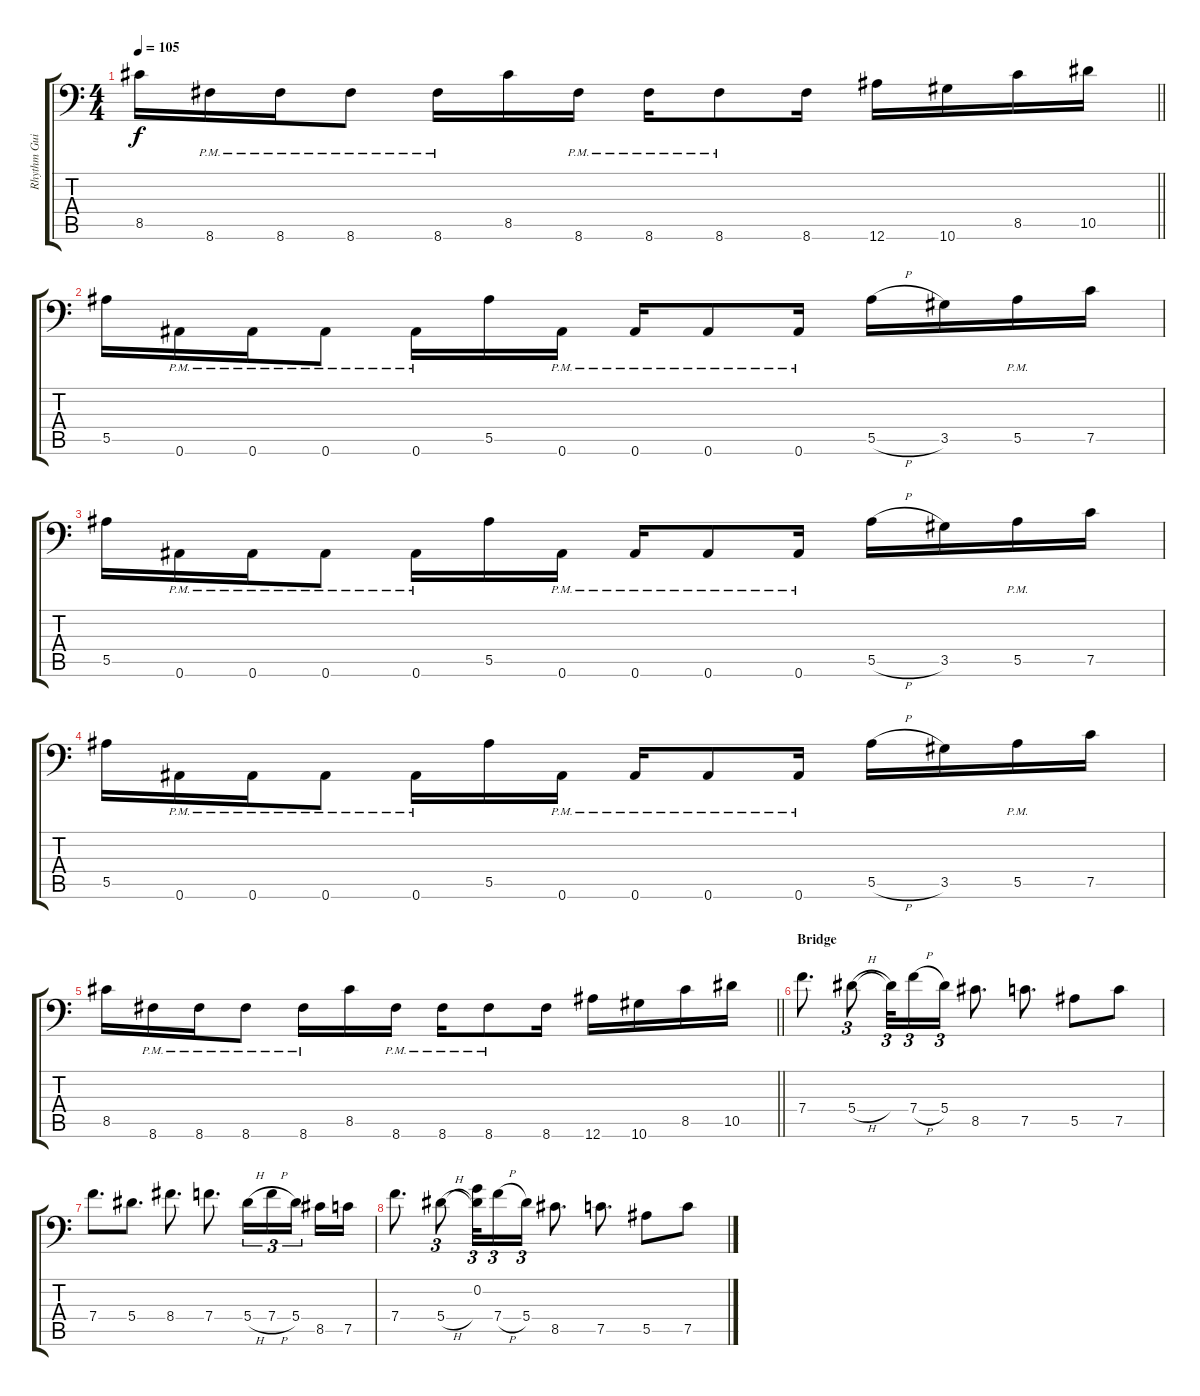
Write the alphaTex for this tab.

\track ("Rhythm Guitar 1" "Rhythm Gui") {instrument distortionguitar}
\staff {score tabs}
\tuning (C4 G3 Eb3 Bb2 F2 Bb1) {hide}
\ts (4 4)
\tempo 105
\clef f4
\barLineRight lightlight
\ks c
8.5.16{dy f} 8.6{pm}.16 8.6{pm}.16 8.6{pm}.8 8.6{pm}.16 8.5.16 8.6{pm}.16 8.6{pm}.16 8.6{pm}.8 8.6.16 12.6.16 10.6.16 8.5.16 10.5.16 |
5.5.16 0.6{pm}.16 0.6{pm}.16 0.6{pm}.8 0.6{pm}.16 5.5.16 0.6{pm}.16 0.6{pm}.16 0.6{pm}.8 0.6{pm}.16 5.5{h}.16 3.5.16 5.5{pm}.16 7.5.16 |
5.5.16 0.6{pm}.16 0.6{pm}.16 0.6{pm}.8 0.6{pm}.16 5.5.16 0.6{pm}.16 0.6{pm}.16 0.6{pm}.8 0.6{pm}.16 5.5{h}.16 3.5.16 5.5{pm}.16 7.5.16 |
5.5.16 0.6{pm}.16 0.6{pm}.16 0.6{pm}.8 0.6{pm}.16 5.5.16 0.6{pm}.16 0.6{pm}.16 0.6{pm}.8 0.6{pm}.16 5.5{h}.16 3.5.16 5.5{pm}.16 7.5.16 |
\barLineRight lightlight
8.5.16 8.6{pm}.16 8.6{pm}.16 8.6{pm}.8 8.6{pm}.16 8.5.16 8.6{pm}.16 8.6{pm}.16 8.6{pm}.8 8.6.16 12.6.16 10.6.16 8.5.16 10.5.16 |
\section ("" "Bridge")
7.4.8{d} 5.4{h}.8{tu (3 2)} 5.4{t}.32{tu (3 2)} 7.4{h}.16{tu (3 2)} 5.4.16{tu (3 2)} 8.5.8{d} 7.5.8{d} 5.5.8 7.5.8 |
7.4.8{d} 5.4.8{d} 8.4.8{d} 7.4.8{d} 5.4{h}.16{tu (3 2)} 7.4{h}.16{tu (3 2)} 5.4.16{tu (3 2) beam splitsecondary} 8.5.16 7.5.16 |
7.4.8{d} 5.4{h}.8{tu (3 2)} (0.2 5.4{t}).32{tu (3 2)} 7.4{h}.16{tu (3 2)} 5.4.16{tu (3 2)} 8.5.8{d} 7.5.8{d} 5.5.8 7.5.8
